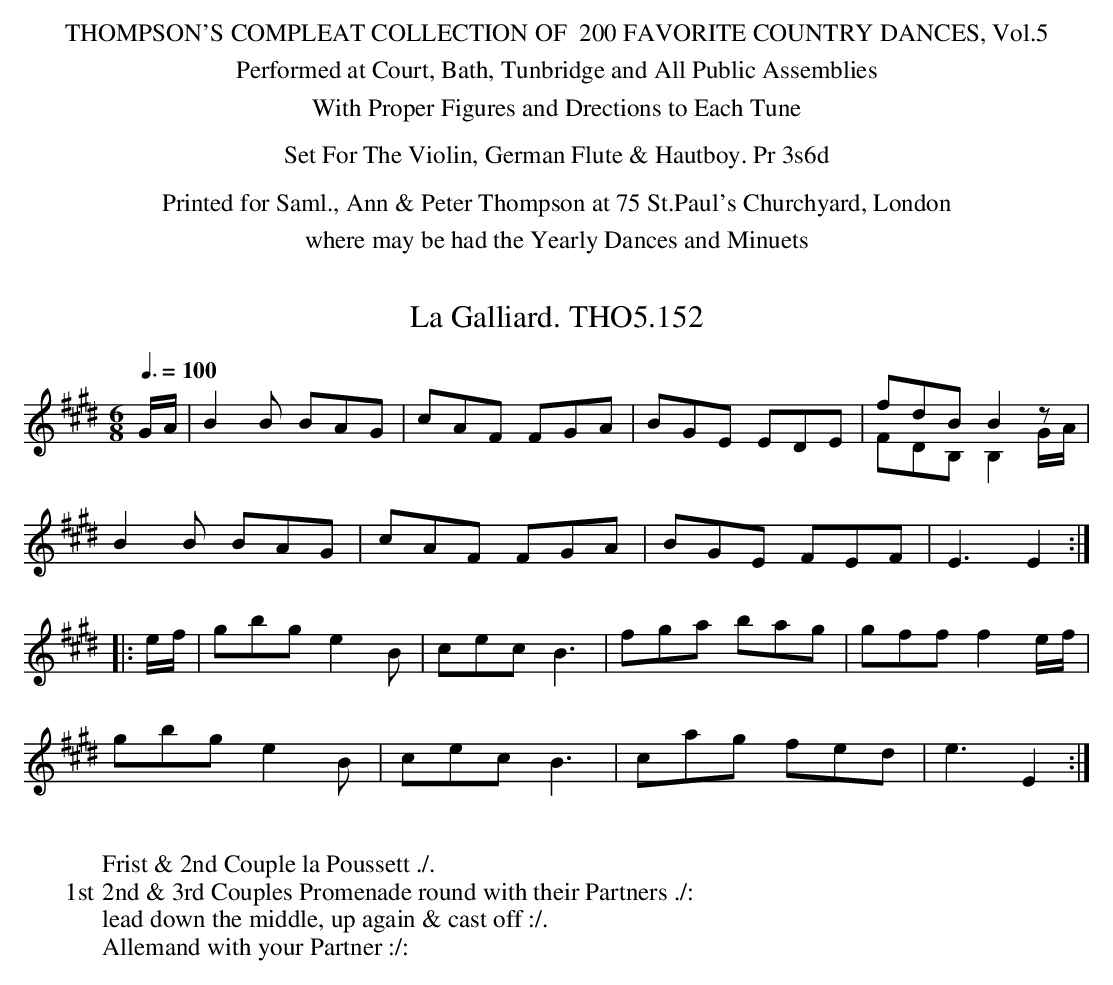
X:1
T:Galliard. THO5.152, La
M:6/8
L:1/8
Q:3/8=100
K:E
G/A/|B2B BAG|cAF FGA|BGE EDE|fdB B2 z &FDB, B,2G/A/|
B2B BAG|cAF FGA|BGE FEF|E3 E2:|
|:e/f/|gbg e2B|cec B3|fga bag|gff f2e/f/|
gbg e2B|cec B3|cag fed|e3 E2:|
W:
W:Frist & 2nd Couple la Poussett ./.
W:1st 2nd & 3rd Couples Promenade round with their Partners ./:
W:lead down the middle, up again & cast off :/.
W:Allemand with your Partner :/:
